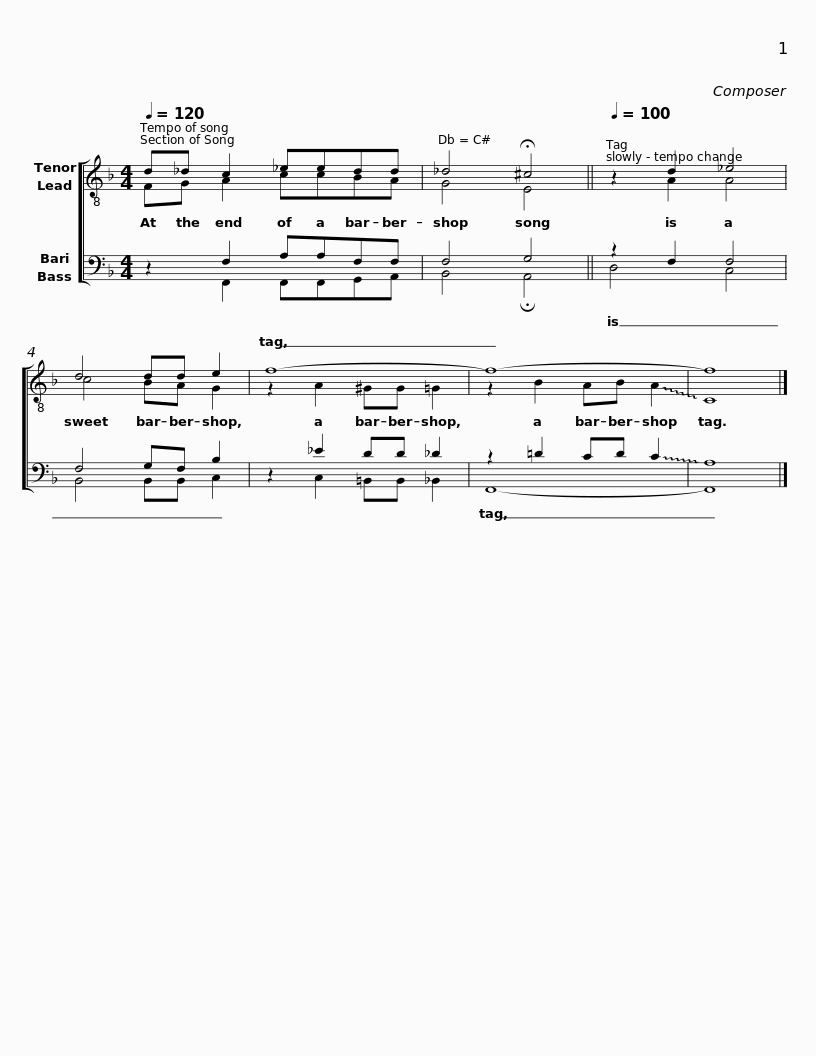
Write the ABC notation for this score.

X:1
%%score [ ( 1 2 ) ( 3 4 ) ]
L:1/8
Q:1/4=120
M:4/4
I:linebreak $
K:F
V:1 treble-8
V:2 treble-8
V:3 bass
V:4 bass
V:1
 d_d c2 _eedd | _d4 !fermata!^c4 ||[Q:1/4=100] z2 d2 _e4 | d4 dd e2 | f8- |$ %5
 f8- | f8 |] %7
V:2
 FG A2 ccBA | G4 E4 || z2 A2 A4 | c4 BA G2 | z2 A2 ^GG =G2 |$ %5
 z2 B2 AB !~(!A2 | !~)!C8 |] %7
V:3
 z2 F,2 A,A,F,F, | F,4 G,4 || z2 F,2 F,4 | F,4 G,F, B,2 | z2 _E2 DD _D2 |$ %5
 z2 !courtesy!=D2 CD !~(!C2 | !~)!A,8 |] %7
V:4
 z2 F,,2 F,,F,,G,,A,, | B,,4 !fermata!A,,4 || D,4 C,4 | B,,4 B,,B,, C,2 | z2 C,2 =B,,B,, _B,,2 |$ %5
 F,,8- | F,,8 |] %7
